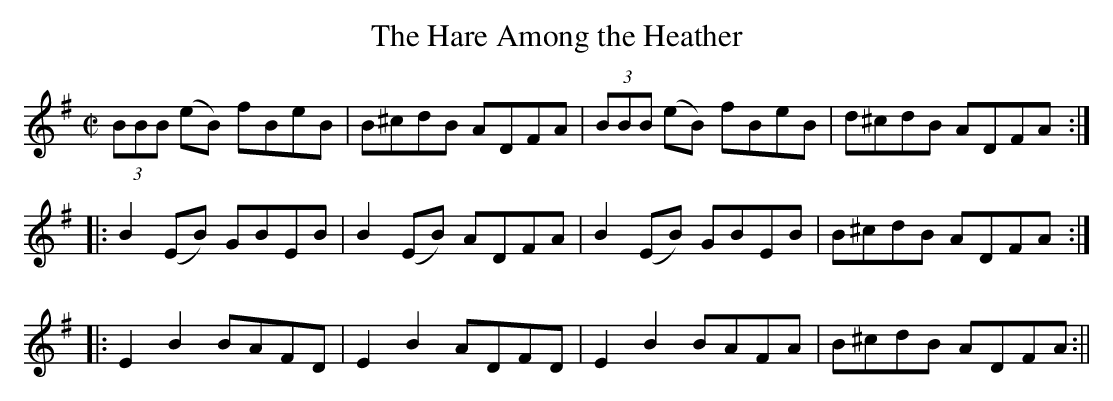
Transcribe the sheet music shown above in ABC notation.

X:1
T:Hare Among the Heather, The
M:C|
L:1/8
K:Emin
(3BBB (eB) fBeB | B^cdB ADFA | (3BBB (eB) fBeB | d^cdB ADFA :|
|: B2 (EB) GBEB | B2 (EB) ADFA | B2 (EB) GBEB | B^cdB ADFA :|
|: E2 B2 BAFD | E2B2 ADFD | E2B2 BAFA | B^cdB ADFA :||
